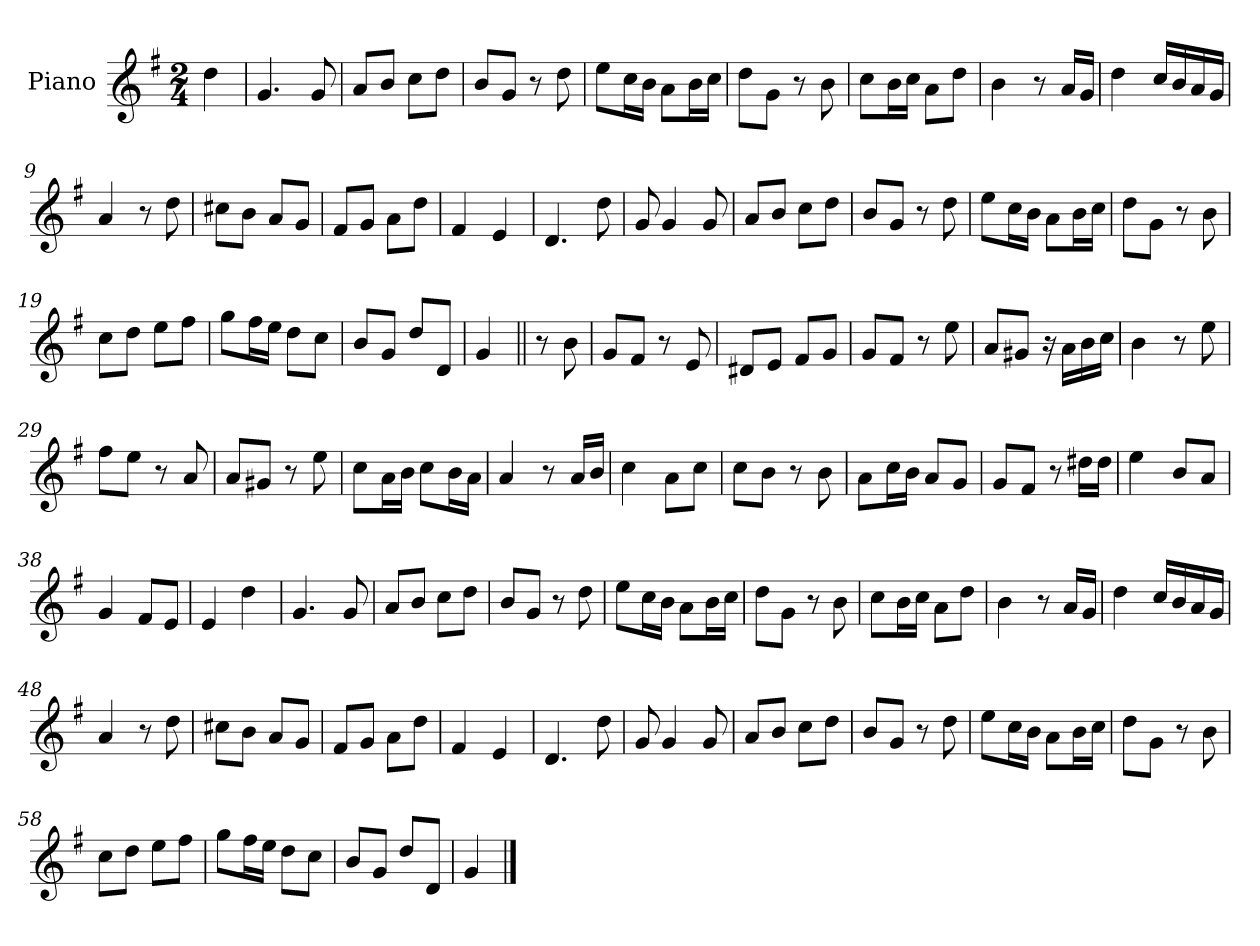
**kern
*part1
*staff1
*I"Piano
*I'Pno.
*clefG2
*k[f#]
*M2/4
=
4dd\
=1
4.g/
8g/
=2
8a/L
8b/J
8cc\L
8dd\J
=3
8b/L
8g/J
8r
8dd\
=4
8ee\L
16cc\L
16b\JJ
8a\L
16b\L
16cc\JJ
=5
8dd\L
8g\J
8r
8b\
=6
8cc\L
16b\L
16cc\JJ
8a\L
8dd\J
=7
4b\
8r
16a/LL
16g/JJ
=8
4dd\
16cc/LL
16b/
16a/
16g/JJ
=9
4a/
8r
8dd\
=10
8cc#X\L
8b\J
8a/L
8g/J
=11
8f#/L
8g/J
8a\L
8dd\J
=12
4f#/
4e/
=13
4.d/
8dd\
=14
8g/
4g/
8g/
=15
8a/L
8b/J
8cc\L
8dd\J
=16
8b/L
8g/J
8r
8dd\
=17
8ee\L
16cc\L
16b\JJ
8a\L
16b\L
16cc\JJ
=18
8dd\L
8g\J
8r
8b\
=19
8cc\L
8dd\J
8ee\L
8ff#\J
=20
8gg\L
16ff#\L
16ee\JJ
8dd\L
8cc\J
=21
8b/L
8g/J
8dd/L
8d/J
=22
4g/
=23||
8r
8b\
=24
8g/L
8f#/J
8r
8e/
=25
8d#X/L
8e/J
8f#/L
8g/J
=26
8g/L
8f#/J
8r
8ee\
=27
8a/L
8g#X/J
16r
16a\LL
16b\
16cc\JJ
=28
4b\
8r
8ee\
=29
8ff#\L
8ee\J
8r
8a/
=30
8a/L
8g#X/J
8r
8ee\
=31
8cc\L
16a\L
16b\JJ
8cc\L
16b\L
16a\JJ
=32
4a/
8r
16a/LL
16b/JJ
=33
4cc\
8a\L
8cc\J
=34
8cc\L
8b\J
8r
8b\
=35
8a\L
16cc\L
16b\JJ
8a/L
8g/J
=36
8g/L
8f#/J
8r
16dd#X\LL
16dd#\JJ
=37
4ee\
8b/L
8a/J
=38
4g/
8f#/L
8e/J
=39
4e/
4dd\
=40
4.g/
8g/
=41
8a/L
8b/J
8cc\L
8dd\J
=42
8b/L
8g/J
8r
8dd\
=43
8ee\L
16cc\L
16b\JJ
8a\L
16b\L
16cc\JJ
=44
8dd\L
8g\J
8r
8b\
=45
8cc\L
16b\L
16cc\JJ
8a\L
8dd\J
=46
4b\
8r
16a/LL
16g/JJ
=47
4dd\
16cc/LL
16b/
16a/
16g/JJ
=48
4a/
8r
8dd\
=49
8cc#X\L
8b\J
8a/L
8g/J
=50
8f#/L
8g/J
8a\L
8dd\J
=51
4f#/
4e/
=52
4.d/
8dd\
=53
8g/
4g/
8g/
=54
8a/L
8b/J
8cc\L
8dd\J
=55
8b/L
8g/J
8r
8dd\
=56
8ee\L
16cc\L
16b\JJ
8a\L
16b\L
16cc\JJ
=57
8dd\L
8g\J
8r
8b\
=58
8cc\L
8dd\J
8ee\L
8ff#\J
=59
8gg\L
16ff#\L
16ee\JJ
8dd\L
8cc\J
=60
8b/L
8g/J
8dd/L
8d/J
=61
4g/
==
*-
